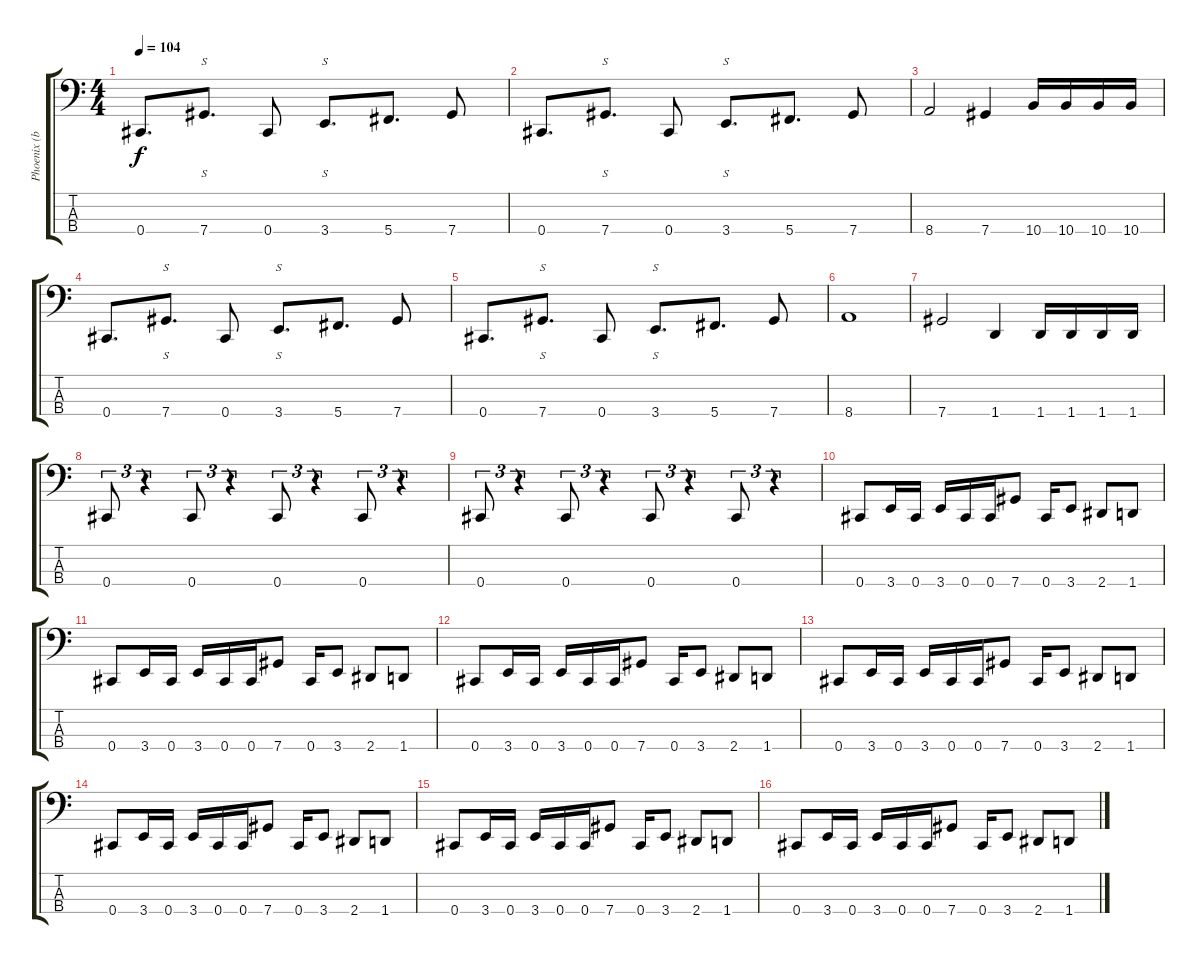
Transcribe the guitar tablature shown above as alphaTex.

\track ("Phoenix (bass)" "Phoenix (b") {instrument electricbasspick}
\staff {score tabs}
\tuning (Gb2 Db2 Ab1 Db1) {hide}
\ts (4 4)
\tempo 104
\clef f4
\ks c
0.4.8{d dy f} 7.4.8{s d} 0.4.8 3.4.8{s d} 5.4.8{d} 7.4.8 |
0.4.8{d} 7.4.8{s d} 0.4.8 3.4.8{s d} 5.4.8{d} 7.4.8 |
8.4.2 7.4.4 10.4.16 10.4.16 10.4.16 10.4.16 |
0.4.8{d} 7.4.8{s d} 0.4.8 3.4.8{s d} 5.4.8{d} 7.4.8 |
0.4.8{d} 7.4.8{s d} 0.4.8 3.4.8{s d} 5.4.8{d} 7.4.8 |
8.4.1 |
7.4.2 1.4.4 1.4.16 1.4.16 1.4.16 1.4.16 |
0.4.8{tu (3 2)} r.4{tu (3 2)} 0.4.8{tu (3 2)} r.4{tu (3 2)} 0.4.8{tu (3 2)} r.4{tu (3 2)} 0.4.8{tu (3 2)} r.4{tu (3 2)} |
0.4.8{tu (3 2)} r.4{tu (3 2)} 0.4.8{tu (3 2)} r.4{tu (3 2)} 0.4.8{tu (3 2)} r.4{tu (3 2)} 0.4.8{tu (3 2)} r.4{tu (3 2)} |
0.4.8 3.4.16 0.4.16 3.4.16 0.4.16 0.4.16 7.4.8 0.4.16 3.4.8 2.4.8 1.4.8 |
0.4.8 3.4.16 0.4.16 3.4.16 0.4.16 0.4.16 7.4.8 0.4.16 3.4.8 2.4.8 1.4.8 |
0.4.8 3.4.16 0.4.16 3.4.16 0.4.16 0.4.16 7.4.8 0.4.16 3.4.8 2.4.8 1.4.8 |
0.4.8 3.4.16 0.4.16 3.4.16 0.4.16 0.4.16 7.4.8 0.4.16 3.4.8 2.4.8 1.4.8 |
0.4.8 3.4.16 0.4.16 3.4.16 0.4.16 0.4.16 7.4.8 0.4.16 3.4.8 2.4.8 1.4.8 |
0.4.8 3.4.16 0.4.16 3.4.16 0.4.16 0.4.16 7.4.8 0.4.16 3.4.8 2.4.8 1.4.8 |
0.4.8 3.4.16 0.4.16 3.4.16 0.4.16 0.4.16 7.4.8 0.4.16 3.4.8 2.4.8 1.4.8
